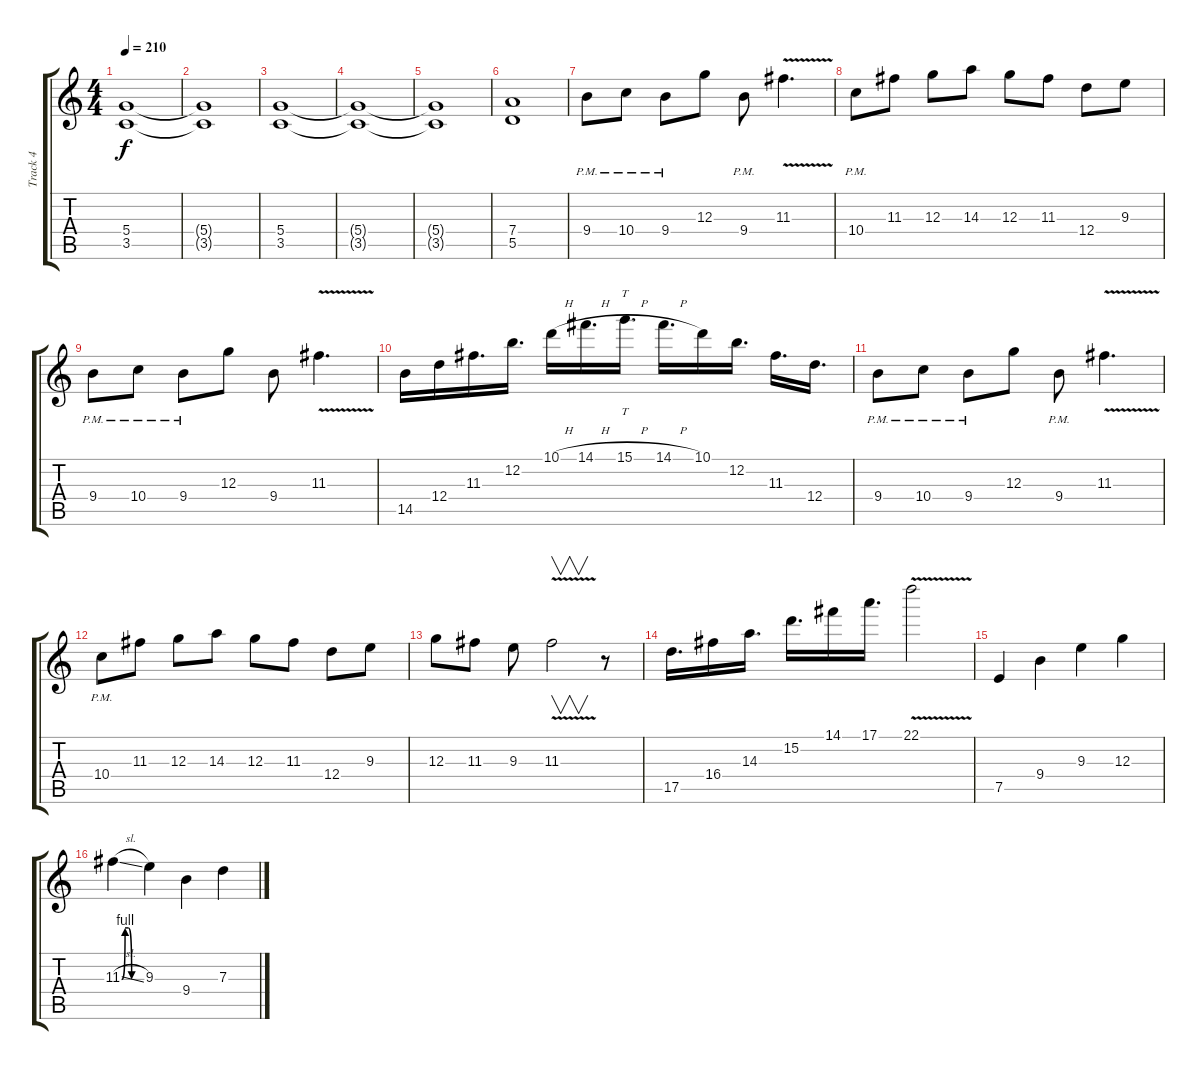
\track ("Track 4" "Track 4") {instrument overdrivenguitar}
\staff {score tabs}
\tuning (E4 B3 G3 D3 A2 E2) {hide}
\ts (4 4)
\tempo 210
\clef g2
\ks c
(5.4 3.5).1{dy f} |
(5.4{t} 3.5{t}).1 |
(5.4 3.5).1 |
(5.4{t} 3.5{t}).1 |
(5.4{t} 3.5{t}).1 |
(7.4 5.5).1 |
9.4{pm}.8 10.4{pm}.8 9.4{pm}.8 12.3.8 9.4{pm}.8 11.3{v}.4{d} |
10.4{pm}.8 11.3.8 12.3.8 14.3.8 12.3.8 11.3.8 12.4.8 9.3.8 |
9.4{pm}.8 10.4{pm}.8 9.4{pm}.8 12.3.8 9.4.8 11.3{v}.4{d} |
14.5.16 12.4.16 11.3.16{d} 12.2.16{d} 10.1{h}.16 14.1{h}.16{d} 15.1{h}.16{tt d} 14.1{h}.16{d} 10.1.16 12.2.16{d} 11.3.16{d} 12.4.16{d} |
9.4{pm}.8 10.4{pm}.8 9.4{pm}.8 12.3.8 9.4{pm}.8 11.3{v}.4{d} |
10.4{pm}.8 11.3.8 12.3.8 14.3.8 12.3.8 11.3.8 12.4.8 9.3.8 |
12.3.8 11.3.8 9.3.8 11.3{v}.2{v} r.8 |
17.5.16{d} 16.4.16 14.3.16{d} 15.2.16{d} 14.1.16 17.1.16{d} 22.1{v}.2 |
7.5.4 9.4.4 9.3.4 12.3.4 |
11.3{be (custom 0 0 10 4 20 4 30 0 60 0) sl}.4 9.3.4 9.4.4 7.3.4
